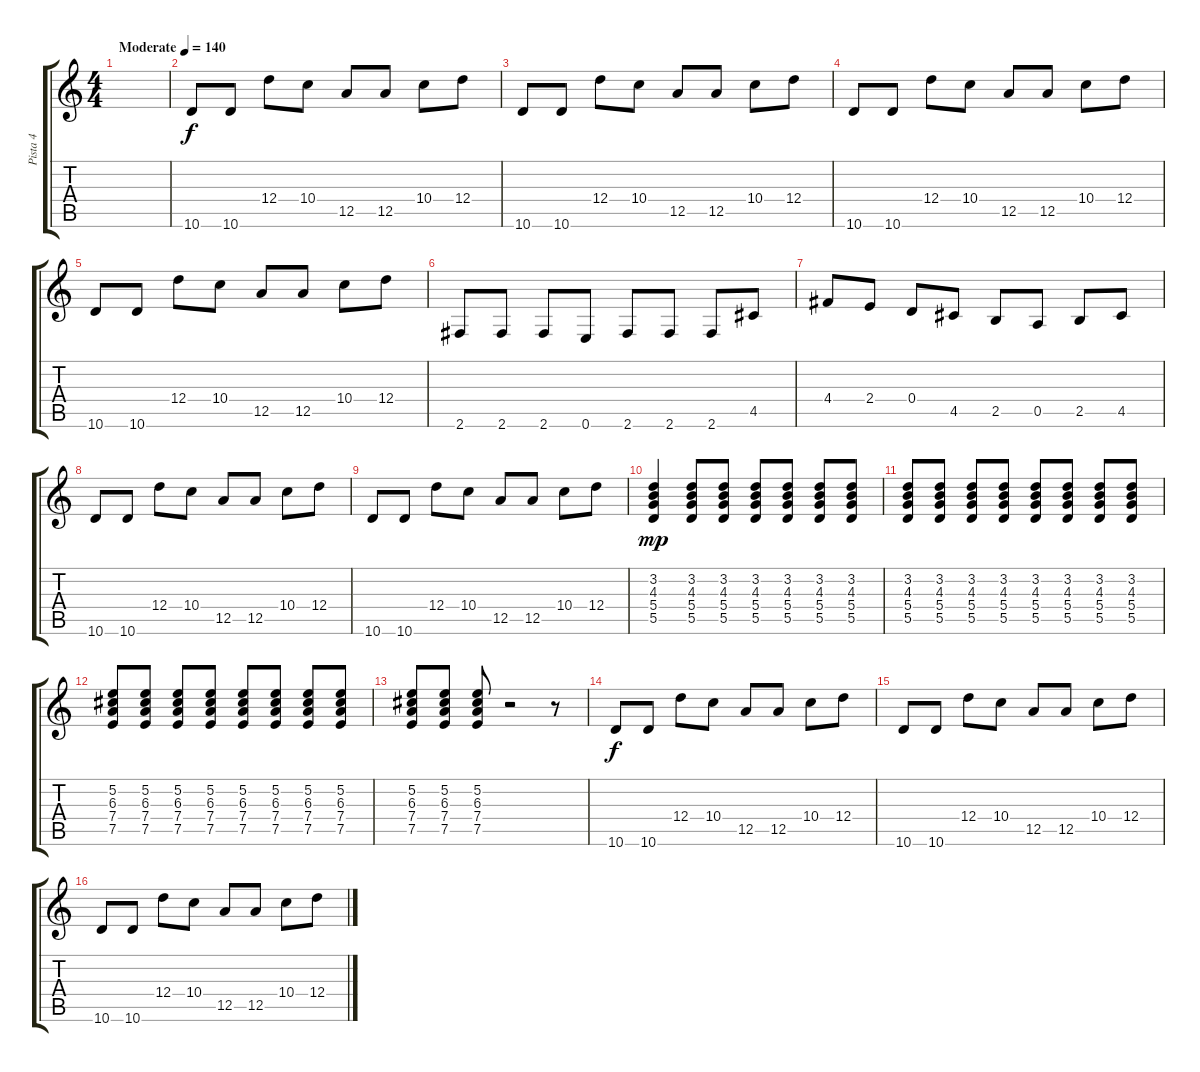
\track ("Pista 4" "Pista 4") {instrument overdrivenguitar}
\staff {score tabs}
\tuning (E4 B3 G3 D3 A2 E2) {hide}
\ts (4 4)
\tempo (140 "Moderate")
\clef g2
\ks c
|
10.6.8 10.6.8 12.4.8 10.4.8 12.5.8 12.5.8 10.4.8 12.4.8 |
10.6.8 10.6.8 12.4.8 10.4.8 12.5.8 12.5.8 10.4.8 12.4.8 |
10.6.8 10.6.8 12.4.8 10.4.8 12.5.8 12.5.8 10.4.8 12.4.8 |
10.6.8 10.6.8 12.4.8 10.4.8 12.5.8 12.5.8 10.4.8 12.4.8 |
2.6.8 2.6.8 2.6.8 0.6.8 2.6.8 2.6.8 2.6.8 4.5.8 |
4.4.8 2.4.8 0.4.8 4.5.8 2.5.8 0.5.8 2.5.8 4.5.8 |
10.6.8 10.6.8 12.4.8 10.4.8 12.5.8 12.5.8 10.4.8 12.4.8 |
10.6.8 10.6.8 12.4.8 10.4.8 12.5.8 12.5.8 10.4.8 12.4.8 |
(3.2 4.3 5.4 5.5).4{dy mp} (3.2 4.3 5.4 5.5).8 (3.2 4.3 5.4 5.5).8 (3.2 4.3 5.4 5.5).8 (3.2 4.3 5.4 5.5).8 (3.2 4.3 5.4 5.5).8 (3.2 4.3 5.4 5.5).8 |
(3.2 4.3 5.4 5.5).8 (3.2 4.3 5.4 5.5).8 (3.2 4.3 5.4 5.5).8 (3.2 4.3 5.4 5.5).8 (3.2 4.3 5.4 5.5).8 (3.2 4.3 5.4 5.5).8 (3.2 4.3 5.4 5.5).8 (3.2 4.3 5.4 5.5).8 |
(5.2 6.3 7.4 7.5).8 (5.2 6.3 7.4 7.5).8 (5.2 6.3 7.4 7.5).8 (5.2 6.3 7.4 7.5).8 (5.2 6.3 7.4 7.5).8 (5.2 6.3 7.4 7.5).8 (5.2 6.3 7.4 7.5).8 (5.2 6.3 7.4 7.5).8 |
(5.2 6.3 7.4 7.5).8 (5.2 6.3 7.4 7.5).8 (5.2 6.3 7.4 7.5).8 r.2 r.8 |
10.6.8{dy f} 10.6.8 12.4.8 10.4.8 12.5.8 12.5.8 10.4.8 12.4.8 |
10.6.8 10.6.8 12.4.8 10.4.8 12.5.8 12.5.8 10.4.8 12.4.8 |
10.6.8 10.6.8 12.4.8 10.4.8 12.5.8 12.5.8 10.4.8 12.4.8
